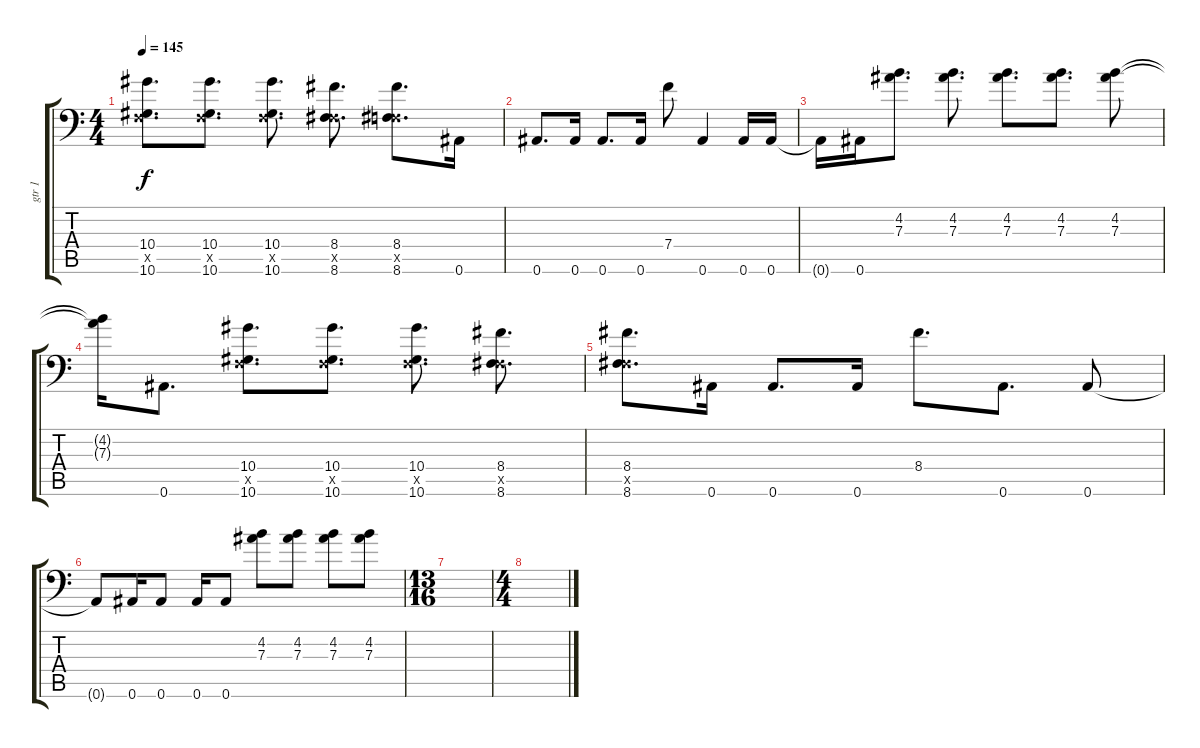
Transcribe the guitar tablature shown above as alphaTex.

\track ("gtr 1" "gtr 1") {instrument distortionguitar}
\staff {score tabs}
\tuning (C4 G3 Eb3 Bb2 F2 Bb1) {hide}
\ts (4 4)
\tempo 145
\clef f4
\ks c
(10.4 0.5{x} 10.6).8{d dy f} (10.4 0.5{x} 10.6).8{d} (10.4 0.5{x} 10.6).8{d} (8.4 0.5{x} 8.6).8{d} (8.4 0.5{x} 8.6).8{d} 0.6.16 |
0.6.8{d} 0.6.16 0.6.8{d} 0.6.16 7.4.8 0.6.4 0.6.16 0.6.16 |
0.6{t}.16 0.6.16 (4.2 7.3).8{d} (4.2 7.3).8{d} (4.2 7.3).8{d} (4.2 7.3).8{d} (4.2 7.3).8 |
(4.2{t} 7.3{t}).16 0.6.8{d} (10.4 0.5{x} 10.6).8{d} (10.4 0.5{x} 10.6).8{d} (10.4 0.5{x} 10.6).8{d} (8.4 0.5{x} 8.6).8{d} |
(8.4 0.5{x} 8.6).8{d} 0.6.16 0.6.8{d} 0.6.16 8.4.8{d} 0.6.8{d} 0.6.8 |
0.6{t}.8 0.6.16 0.6.8 0.6.16 0.6.8 (4.2 7.3).8 (4.2 7.3).8 (4.2 7.3).8 (4.2 7.3).8 |
\ts (13 16)
|
\ts (4 4)
